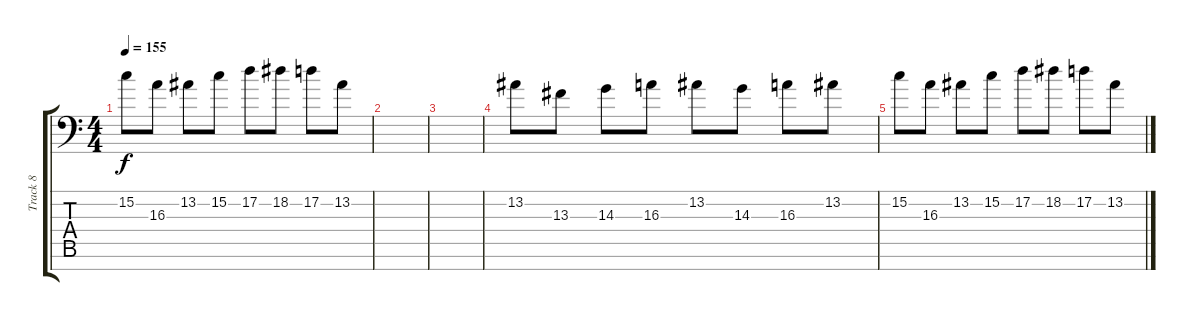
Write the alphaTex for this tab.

\track ("Track 8" "Track 8") {instrument fx7echoes}
\staff {score tabs}
\tuning (D4 A3 F3 C3 G2 D2 G1) {hide}
\ts (4 4)
\tempo 155
\clef f4
\ks c
15.2.8{dy f} 16.3.8 13.2.8 15.2.8 17.2.8 18.2.8 17.2.8 13.2.8 |
|
|
13.2.8 13.3.8 14.3.8 16.3.8 13.2.8 14.3.8 16.3.8 13.2.8 |
15.2.8 16.3.8 13.2.8 15.2.8 17.2.8 18.2.8 17.2.8 13.2.8
